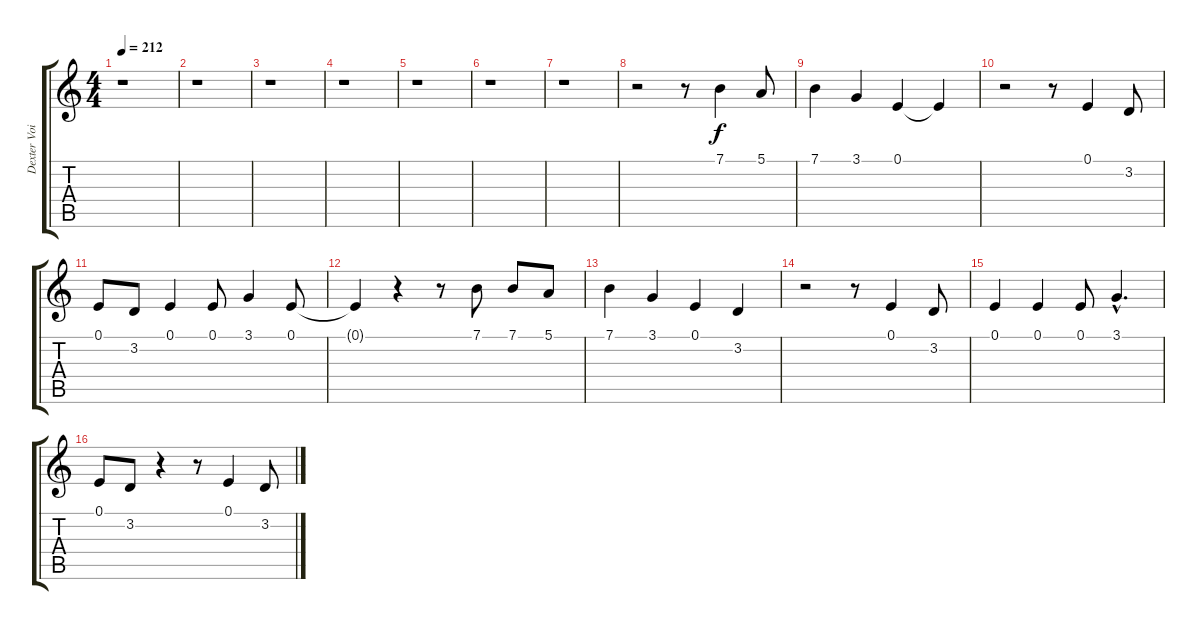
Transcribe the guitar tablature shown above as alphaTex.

\track ("Dexter Voice" "Dexter Voi") {instrument altosax}
\staff {score tabs}
\tuning (E4 B3 G3 D3 A2 E2) {hide}
\ts (4 4)
\tempo 212
\clef g2
\ks c
r.1{dy f} |
r.1 |
r.1 |
r.1 |
r.1 |
r.1 |
r.1 |
r.2 r.8 7.1.4 5.1.8 |
7.1.4 3.1.4 0.1.4 0.1{t}.4 |
r.2 r.8 0.1.4 3.2.8 |
0.1.8 3.2.8 0.1.4 0.1.8 3.1.4 0.1.8 |
0.1{t}.4 r.4 r.8 7.1.8 7.1.8 5.1.8 |
7.1.4 3.1.4 0.1.4 3.2.4 |
r.2 r.8 0.1.4 3.2.8 |
0.1.4 0.1.4 0.1.8 3.1{hac}.4{d} |
0.1.8 3.2.8 r.4 r.8 0.1.4 3.2.8
